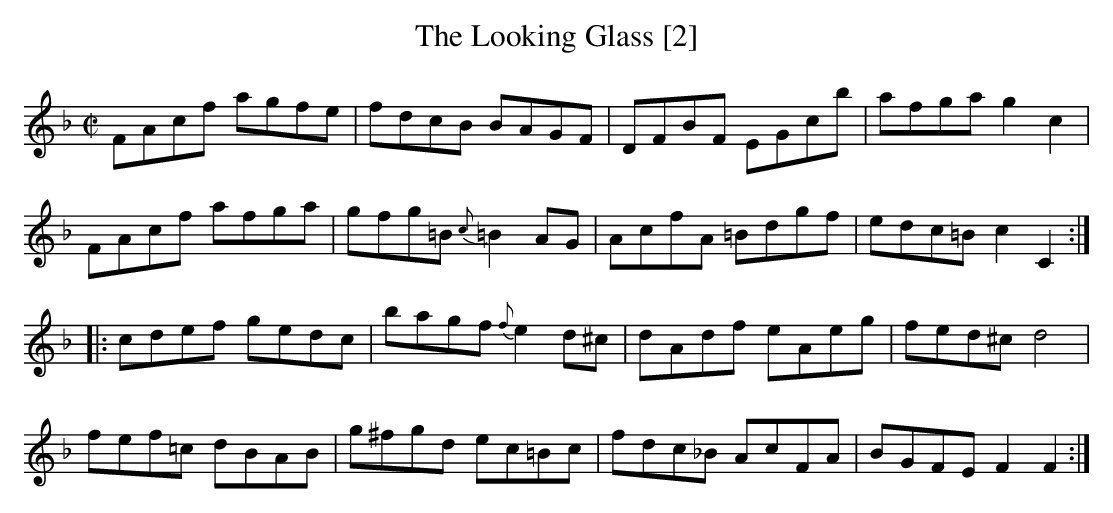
X:1
T:Looking Glass [2], The
M:C|
L:1/8
K:F
FAcf agfe|fdcB BAGF|DFBF EGcb|afga g2c2|
FAcf afga|gfg=B {c}=B2 AG|AcfA =Bdgf|edc=B c2C2:|
|:cdef gedc|bagf {f}e2 d^c|dAdf eAeg|fed^c d4|
fef=c dBAB|g^fgd ec=Bc|fdc_B AcFA|BGFE F2F2:|]
